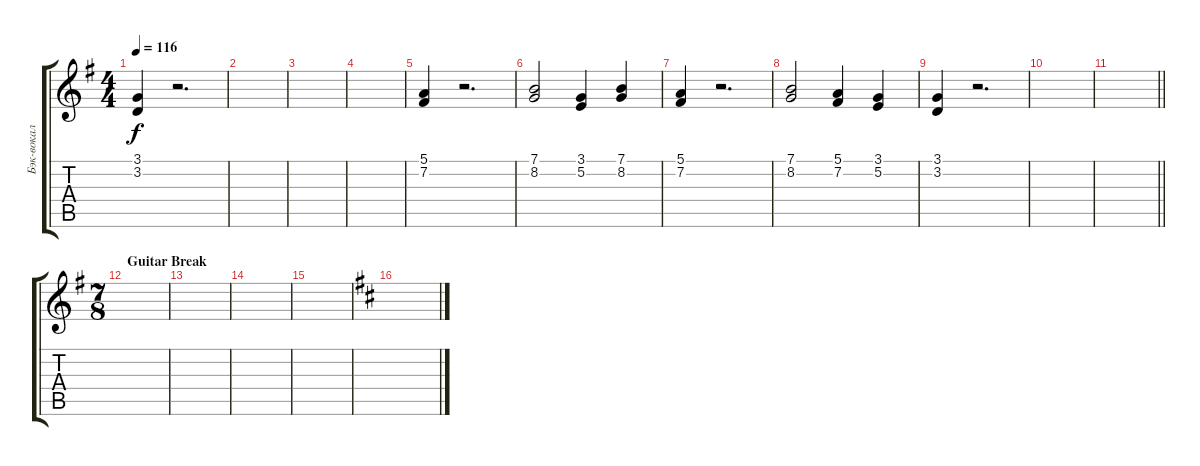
\track ("Бэк-вокал" "Бэк-вокал") {instrument choiraahs}
\staff {score tabs}
\tuning (E4 B3 G3 D3 A2 E2) {hide}
\ts (4 4)
\tempo 116
\clef g2
\ks eminor
(3.1 3.2).4{dy f} r.2{d} |
|
|
|
(5.1 7.2).4 r.2{d} |
(7.1 8.2).2 (3.1 5.2).4 (7.1 8.2).4 |
(5.1 7.2).4 r.2{d} |
(7.1 8.2).2 (5.1 7.2).4 (3.1 5.2).4 |
(3.1 3.2).4 r.2{d} |
|
\barLineRight lightlight
|
\ts (7 8)
\section ("" "Guitar Break")
|
|
|
|
\ks bminor
